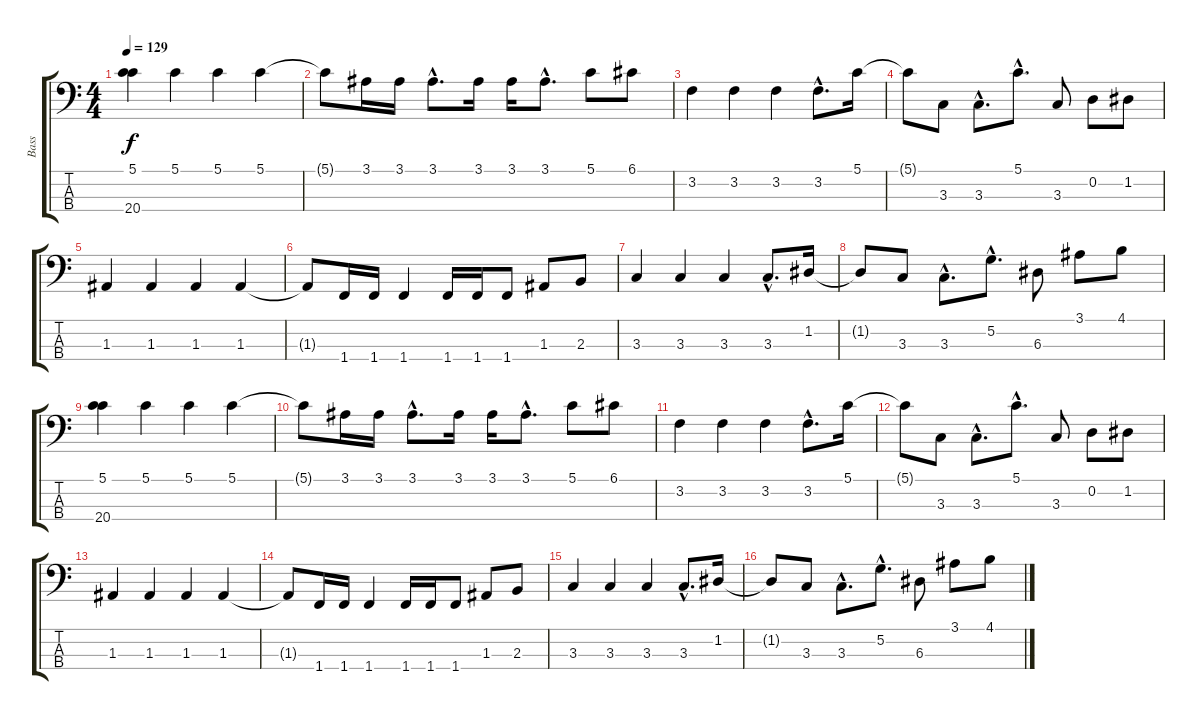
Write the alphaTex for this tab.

\track ("Bass" "Bass") {instrument electricbasspick}
\staff {score tabs}
\tuning (G2 D2 A1 E1) {hide}
\ts (4 4)
\tempo 129
\clef f4
\ks c
(5.1 20.4).4{dy f} 5.1.4 5.1.4 5.1.4 |
5.1{t}.8 3.1.16 3.1.16 3.1{hac}.8{d} 3.1.16 3.1.16 3.1{hac}.8{d} 5.1.8 6.1.8 |
3.2.4 3.2.4 3.2.4 3.2{hac}.8{d} 5.1.16 |
5.1{t}.8 3.3.8 3.3{hac}.8{d} 5.1{hac}.8{d} 3.3.8 0.2.8 1.2.8 |
1.3.4 1.3.4 1.3.4 1.3.4 |
1.3{t}.8 1.4.16 1.4.16 1.4.4 1.4.16 1.4.16 1.4.8 1.3.8 2.3.8 |
3.3.4 3.3.4 3.3.4 3.3{hac}.8{d} 1.2.16 |
1.2{t}.8 3.3.8 3.3{hac}.8{d} 5.2{hac}.8{d} 6.3.8 3.1.8 4.1.8 |
(5.1 20.4).4 5.1.4 5.1.4 5.1.4 |
5.1{t}.8 3.1.16 3.1.16 3.1{hac}.8{d} 3.1.16 3.1.16 3.1{hac}.8{d} 5.1.8 6.1.8 |
3.2.4 3.2.4 3.2.4 3.2{hac}.8{d} 5.1.16 |
5.1{t}.8 3.3.8 3.3{hac}.8{d} 5.1{hac}.8{d} 3.3.8 0.2.8 1.2.8 |
1.3.4 1.3.4 1.3.4 1.3.4 |
1.3{t}.8 1.4.16 1.4.16 1.4.4 1.4.16 1.4.16 1.4.8 1.3.8 2.3.8 |
3.3.4 3.3.4 3.3.4 3.3{hac}.8{d} 1.2.16 |
1.2{t}.8 3.3.8 3.3{hac}.8{d} 5.2{hac}.8{d} 6.3.8 3.1.8 4.1.8
